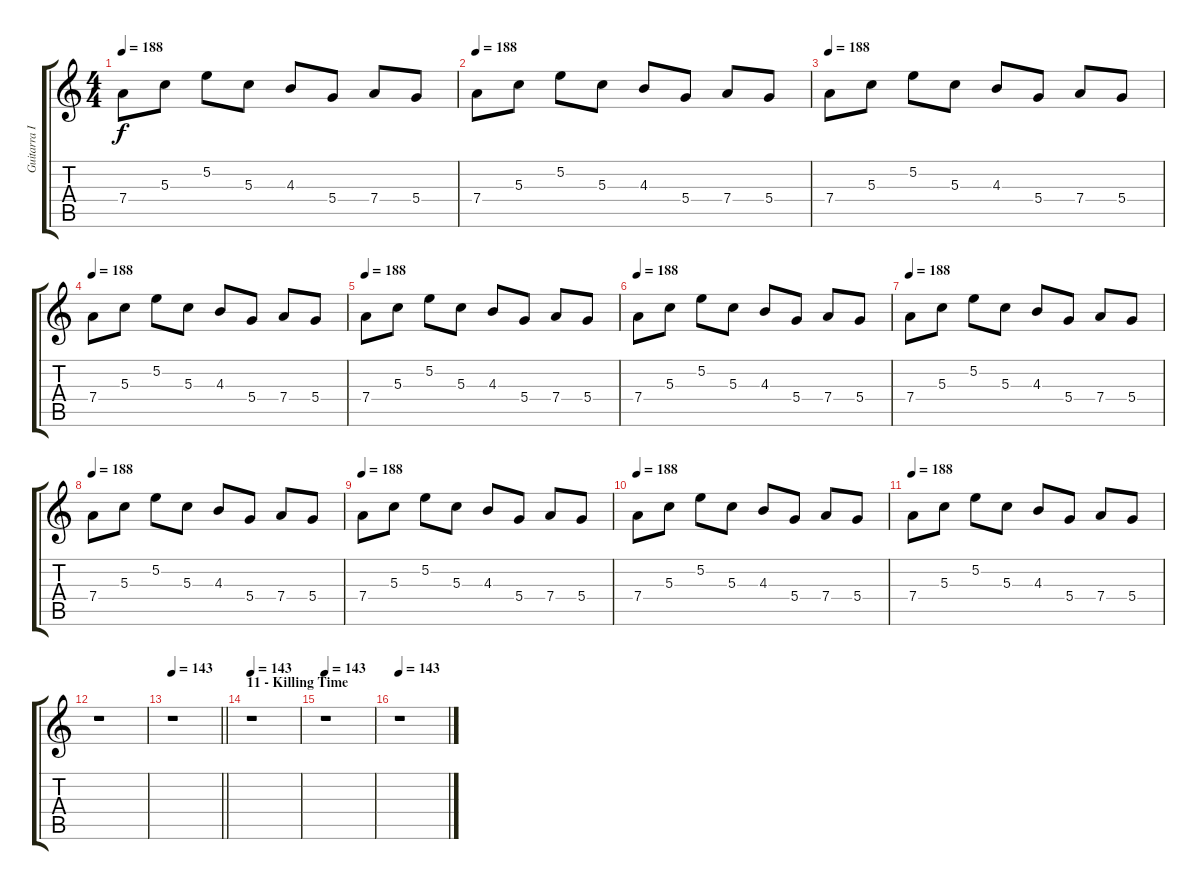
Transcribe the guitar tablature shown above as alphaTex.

\track ("Guitarra III" "Guitarra I") {instrument electricguitarmuted}
\staff {score tabs}
\tuning (E4 B3 G3 D3 A2 E2) {hide}
\ts (4 4)
\tempo 188
\clef g2
\ks c
7.4.8{dy f balance 2 instrument distortionguitar} 5.3.8 5.2.8 5.3.8 4.3.8 5.4.8 7.4.8 5.4.8 |
\tempo 188
7.4.8{balance 2 instrument distortionguitar} 5.3.8 5.2.8 5.3.8 4.3.8 5.4.8 7.4.8 5.4.8 |
\tempo 188
7.4.8{balance 2 instrument distortionguitar} 5.3.8 5.2.8 5.3.8 4.3.8 5.4.8 7.4.8 5.4.8 |
\tempo 188
7.4.8{balance 2 instrument distortionguitar} 5.3.8 5.2.8 5.3.8 4.3.8 5.4.8 7.4.8 5.4.8 |
\tempo 188
7.4.8{balance 2 instrument distortionguitar} 5.3.8 5.2.8 5.3.8 4.3.8 5.4.8 7.4.8 5.4.8 |
\tempo 188
7.4.8{balance 2 instrument distortionguitar} 5.3.8 5.2.8 5.3.8 4.3.8 5.4.8 7.4.8 5.4.8 |
\tempo 188
7.4.8{balance 2 instrument distortionguitar} 5.3.8 5.2.8 5.3.8 4.3.8 5.4.8 7.4.8 5.4.8 |
\tempo 188
7.4.8{balance 2 instrument distortionguitar} 5.3.8 5.2.8 5.3.8 4.3.8 5.4.8 7.4.8 5.4.8 |
\tempo 188
7.4.8{balance 2 instrument distortionguitar} 5.3.8 5.2.8 5.3.8 4.3.8 5.4.8 7.4.8 5.4.8 |
\tempo 188
7.4.8{balance 2 instrument distortionguitar} 5.3.8 5.2.8 5.3.8 4.3.8 5.4.8 7.4.8 5.4.8 |
\tempo 188
7.4.8{balance 2 instrument distortionguitar} 5.3.8 5.2.8 5.3.8 4.3.8 5.4.8 7.4.8 5.4.8 |
r.1 |
\tempo 143
\barLineRight lightlight
r.1 |
\section ("" "11 - Killing Time")
\tempo 143
r.1{volume 13} |
\tempo 143
r.1 |
\tempo 143
r.1
